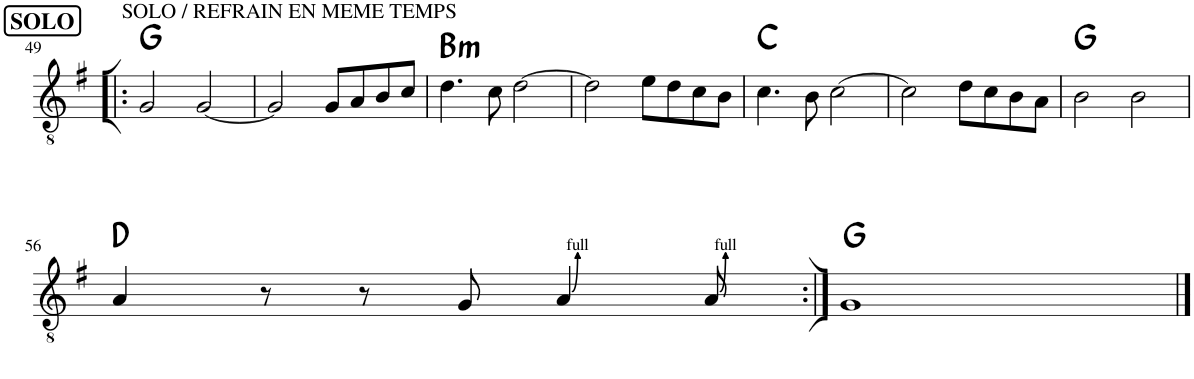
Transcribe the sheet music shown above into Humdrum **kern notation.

**kern	**harte
*part1	*part1
*staff1	*
*I"Classical Guitar	*
*I'Guit.	*
!!LO:PB:g=z
*clefGv2	*
*k[f#]	*
*M4/4	*
!!LO:REH:place=s1:a:B:cj:fs=11:t=SOLO
=49!|:	=49!|:
!LO:TX:a:t=SOLO / REFRAIN EN MEME TEMPS	!
2G/	G:maj
[2G/	.
=50	=50
2G/]	.
8G/L	.
8A/	.
8B/	.
8c/J	.
=51	=51
!	!LO:H:kt=m
4.d\	B:min
8c\	.
[2d\	.
=52	=52
2d\]	.
8e\L	.
8d\	.
8c\	.
8B\J	.
=53	=53
4.c\	C:maj
8B\	.
[2c\	.
=54	=54
2c\]	.
8d\L	.
8c\	.
8B\	.
8A\J	.
=55	=55
2B\	G:maj
2B\	.
!!LO:LB:g=z
=56	=56
4A/	D:maj
8r	.
8r	.
8G/	.
4A/	.
8A/	.
=57:|!	=57:|!
1G	G:maj
==	==
*-	*-
